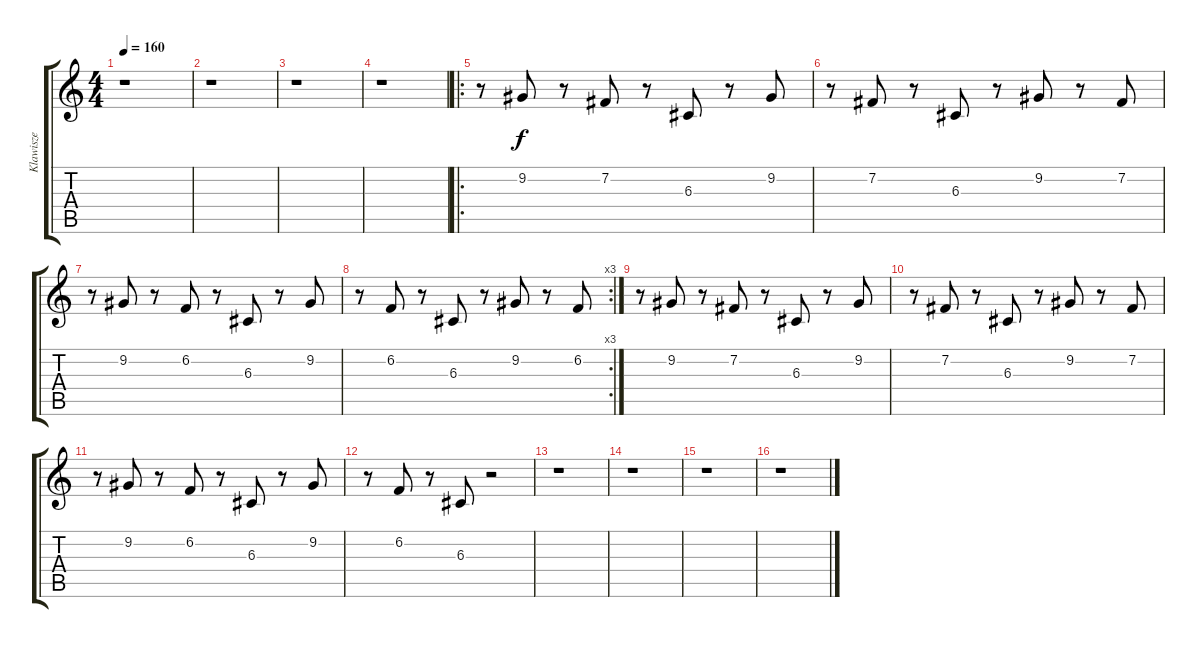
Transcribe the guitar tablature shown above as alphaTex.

\track ("Klawisze" "Klawisze") {instrument synthstrings2}
\staff {score tabs}
\tuning (E4 B3 G3 D3 A2 E2) {hide}
\ts (4 4)
\tempo 160
\clef g2
\ks c
r.1{dy f} |
r.1 |
r.1 |
r.1 |
\ro
r.8 9.2.8 r.8 7.2.8 r.8 6.3.8 r.8 9.2.8 |
r.8 7.2.8 r.8 6.3.8 r.8 9.2.8 r.8 7.2.8 |
r.8 9.2.8 r.8 6.2.8 r.8 6.3.8 r.8 9.2.8 |
\rc 3
r.8 6.2.8 r.8 6.3.8 r.8 9.2.8 r.8 6.2.8 |
r.8 9.2.8 r.8 7.2.8 r.8 6.3.8 r.8 9.2.8 |
r.8 7.2.8 r.8 6.3.8 r.8 9.2.8 r.8 7.2.8 |
r.8 9.2.8 r.8 6.2.8 r.8 6.3.8 r.8 9.2.8 |
r.8 6.2.8 r.8 6.3.8 r.2 |
r.1 |
r.1 |
r.1 |
r.1
